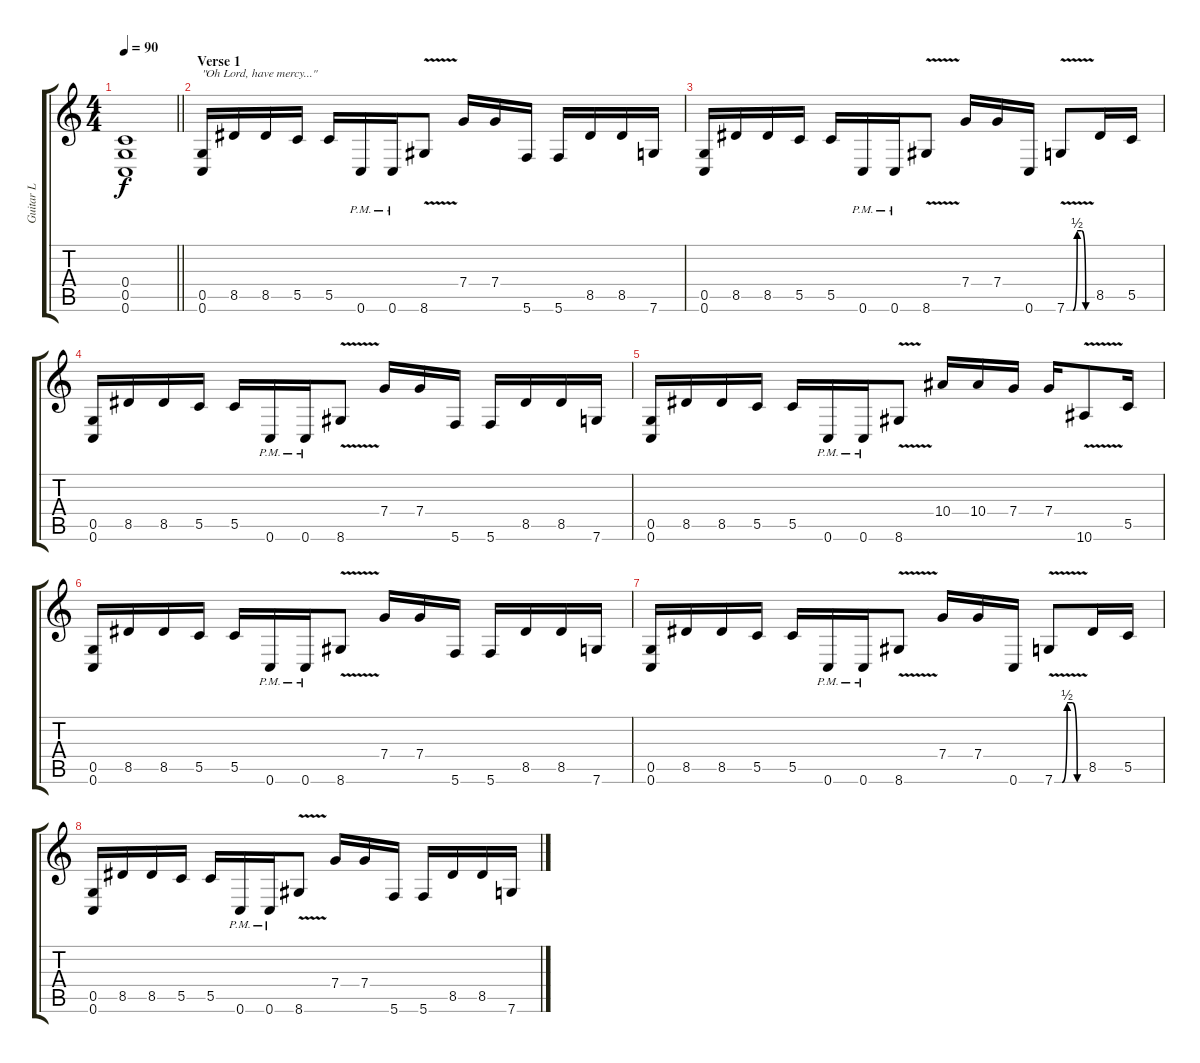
\track ("Guitar L" "Guitar L") {instrument distortionguitar}
\staff {score tabs}
\tuning (D4 A3 F3 C3 G2 C2) {hide}
\ts (4 4)
\tempo 90
\clef g2
\barLineRight lightlight
\ks c
(0.4{t} 0.5{t} 0.6{t}).1{dy f} |
\section ("" "Verse 1")
(0.5 0.6).16{txt "\"Oh Lord, have mercy...\""} 8.5.16 8.5.16 5.5.16 5.5.16 0.6{pm}.16 0.6{pm}.16 8.6{v}.8 7.4.16 7.4.16 5.6.16 5.6.16 8.5.16 8.5.16 7.6.16 |
(0.5 0.6).16 8.5.16 8.5.16 5.5.16 5.5.16 0.6{pm}.16 0.6{pm}.16 8.6{v}.8 7.4.16 7.4.16 0.6.16 7.6{be (custom 0 0 15 0 25 2 35 2 45 0 60 0) v}.8 8.5.16 5.5.16 |
(0.5 0.6).16 8.5.16 8.5.16 5.5.16 5.5.16 0.6{pm}.16 0.6{pm}.16 8.6{v}.8 7.4.16 7.4.16 5.6.16 5.6.16 8.5.16 8.5.16 7.6.16 |
(0.5 0.6).16 8.5.16 8.5.16 5.5.16 5.5.16 0.6{pm}.16 0.6{pm}.16 8.6{v}.8 10.4.16 10.4.16 7.4.16 7.4.16 10.6{v}.8 5.5.16 |
(0.5 0.6).16 8.5.16 8.5.16 5.5.16 5.5.16 0.6{pm}.16 0.6{pm}.16 8.6{v}.8 7.4.16 7.4.16 5.6.16 5.6.16 8.5.16 8.5.16 7.6.16 |
(0.5 0.6).16 8.5.16 8.5.16 5.5.16 5.5.16 0.6{pm}.16 0.6{pm}.16 8.6{v}.8 7.4.16 7.4.16 0.6.16 7.6{be (custom 0 0 15 0 25 2 35 2 45 0 60 0) v}.8 8.5.16 5.5.16 |
(0.5 0.6).16 8.5.16 8.5.16 5.5.16 5.5.16 0.6{pm}.16 0.6{pm}.16 8.6{v}.8 7.4.16 7.4.16 5.6.16 5.6.16 8.5.16 8.5.16 7.6.16
